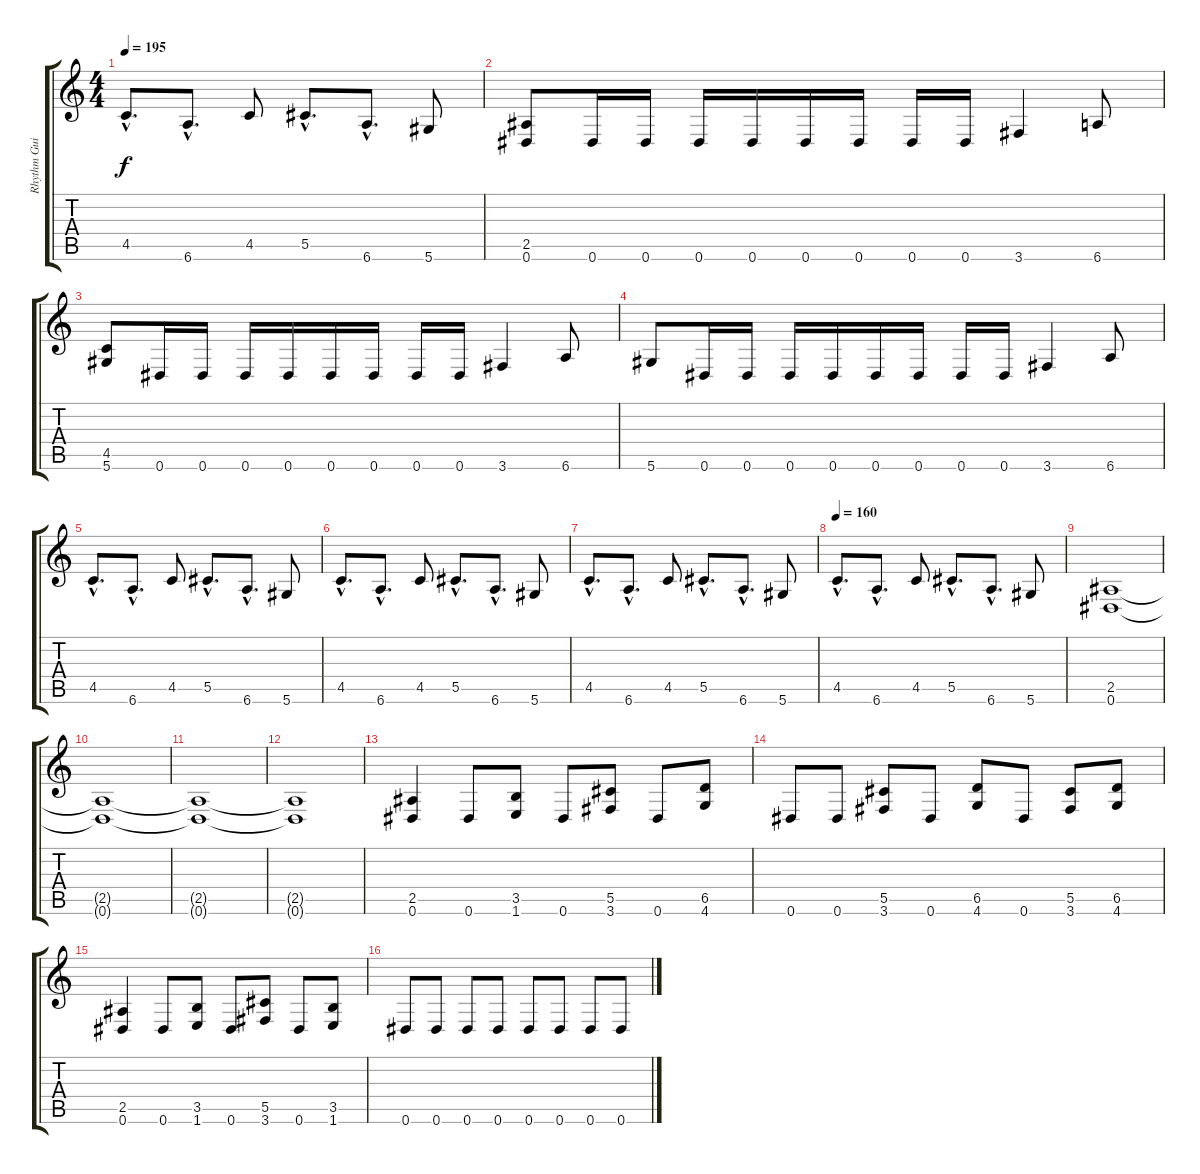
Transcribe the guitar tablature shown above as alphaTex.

\track ("Rhythm Guitar (Matt)" "Rhythm Gui") {instrument distortionguitar}
\staff {score tabs}
\tuning (Eb4 Bb3 Gb3 Db3 Ab2 Eb2) {hide}
\ts (4 4)
\tempo 195
\clef g2
\ks c
4.5{hac}.8{d dy f} 6.6{hac}.8{d} 4.5.8 5.5{hac}.8{d} 6.6{hac}.8{d} 5.6.8 |
(2.5 0.6).8 0.6.16 0.6.16 0.6.16 0.6.16 0.6.16 0.6.16 0.6.16 0.6.16 3.6.4 6.6.8 |
(4.5 5.6).8 0.6.16 0.6.16 0.6.16 0.6.16 0.6.16 0.6.16 0.6.16 0.6.16 3.6.4 6.6.8 |
5.6.8 0.6.16 0.6.16 0.6.16 0.6.16 0.6.16 0.6.16 0.6.16 0.6.16 3.6.4 6.6.8 |
4.5{hac}.8{d} 6.6{hac}.8{d} 4.5.8 5.5{hac}.8{d} 6.6{hac}.8{d} 5.6.8 |
4.5{hac}.8{d} 6.6{hac}.8{d} 4.5.8 5.5{hac}.8{d} 6.6{hac}.8{d} 5.6.8 |
4.5{hac}.8{d} 6.6{hac}.8{d} 4.5.8 5.5{hac}.8{d} 6.6{hac}.8{d} 5.6.8 |
\tempo 160
4.5{hac}.8{d} 6.6{hac}.8{d} 4.5.8 5.5{hac}.8{d} 6.6{hac}.8{d} 5.6.8 |
(2.5 0.6).1 |
(2.5{t} 0.6{t}).1 |
(2.5{t} 0.6{t}).1 |
(2.5{t} 0.6{t}).1 |
(2.5 0.6).4 0.6.8 (3.5 1.6).8 0.6.8 (5.5 3.6).8 0.6.8 (6.5 4.6).8 |
0.6.8 0.6.8 (5.5 3.6).8 0.6.8 (6.5 4.6).8 0.6.8 (5.5 3.6).8 (6.5 4.6).8 |
(2.5 0.6).4 0.6.8 (3.5 1.6).8 0.6.8 (5.5 3.6).8 0.6.8 (3.5 1.6).8 |
0.6.8 0.6.8 0.6.8 0.6.8 0.6.8 0.6.8 0.6.8 0.6.8
